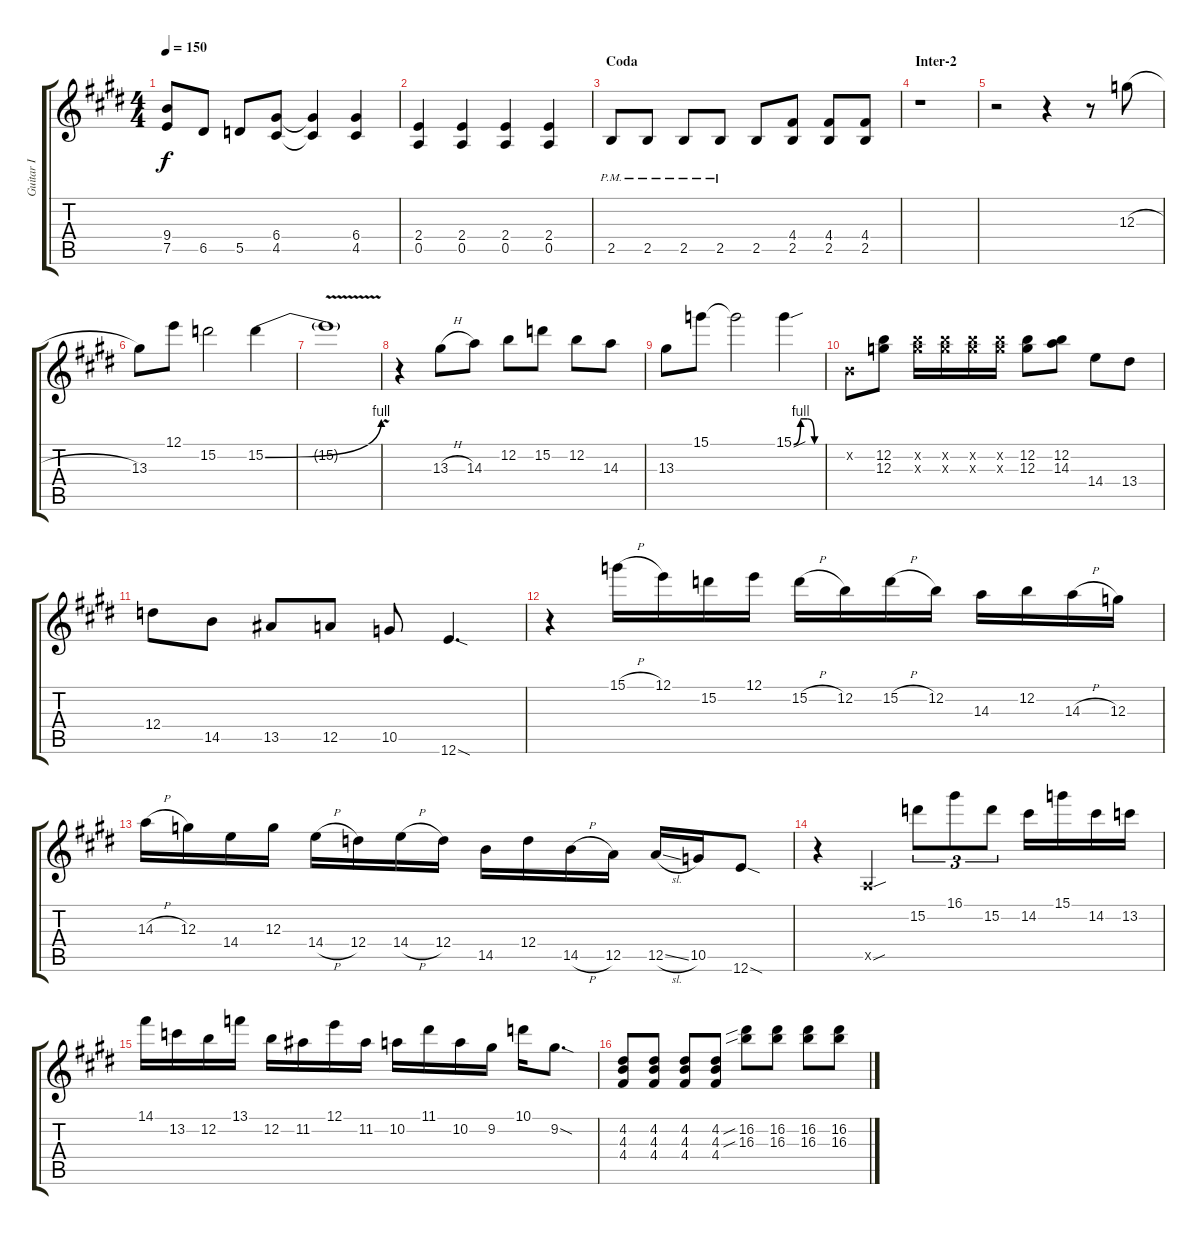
\track ("Guitar I" "Guitar I") {instrument distortionguitar}
\staff {score tabs}
\tuning (E4 B3 G3 D3 A2 E2) {hide}
\ts (4 4)
\tempo 150
\clef g2
\ks e
(9.4 7.5).8{dy f} 6.5.8 5.5.8 (6.4 4.5).8 (6.4{t} 4.5{t}).4 (6.4 4.5).4 |
(2.4 0.5).4 (2.4 0.5).4 (2.4 0.5).4 (2.4 0.5).4 |
\section ("" "Coda")
2.5{pm}.8 2.5{pm}.8 2.5{pm}.8 2.5{pm}.8 2.5.8 (4.4 2.5).8 (4.4 2.5).8 (4.4 2.5).8 |
\section ("" "Inter-2")
r.1 |
r.2 r.4 r.8 12.3{h}.8 |
13.3.8 12.1.8 15.2.2 15.2{be (bend 0 0 60 4)}.4 |
15.2{v t}.1 |
r.4 13.3{h}.8 14.3.8 12.2.8 15.2.8 12.2.8 14.3.8 |
13.3.8 15.1.8 15.1{t}.2 15.1{be (custom 0 0 15 4 30 4 45 0 60 0) sou}.4 |
0.2{x}.8 (12.2 12.3).8 (12.2{x} 12.3{x}).16 (12.2{x} 12.3{x}).16 (12.2{x} 12.3{x}).16 (12.2{x} 12.3{x}).16 (12.2 12.3).8 (12.2 14.3).8 14.4.8 13.4.8 |
12.4.8 14.5.8 13.5.8 12.5.8 10.5.8 12.6{sod}.4{d} |
r.4 15.1{h}.16 12.1.16 15.2.16 12.1.16 15.2{h}.16 12.2.16 15.2{h}.16 12.2.16 14.3.16 12.2.16 14.3{h}.16 12.3.16 |
14.3{h}.16 12.3.16 14.4.16 12.3.16 14.4{h}.16 12.4.16 14.4{h}.16 12.4.16 14.5.16 12.4.16 14.5{h}.16 12.5.16 12.5{sl}.16 10.5.16 12.6{sod}.8 |
r.4 0.5{sou x}.4 15.2.8{tu (3 2)} 16.1.8{tu (3 2)} 15.2.8{tu (3 2)} 14.2.16 15.1.16 14.2.16 13.2.16 |
14.1.16 13.2.16 12.2.16 13.1.16 12.2.16 11.2.16 12.1.16 11.2.16 10.2.16 11.1.16 10.2.16 9.2.16 10.1.16 9.2{sod}.8{d} |
(4.2 4.3 4.4).8 (4.2 4.3 4.4).8 (4.2 4.3 4.4).8 (4.2 4.3 4.4).8 (16.2{sib} 16.3{sib}).8 (16.2 16.3).8 (16.2 16.3).8 (16.2 16.3).8
